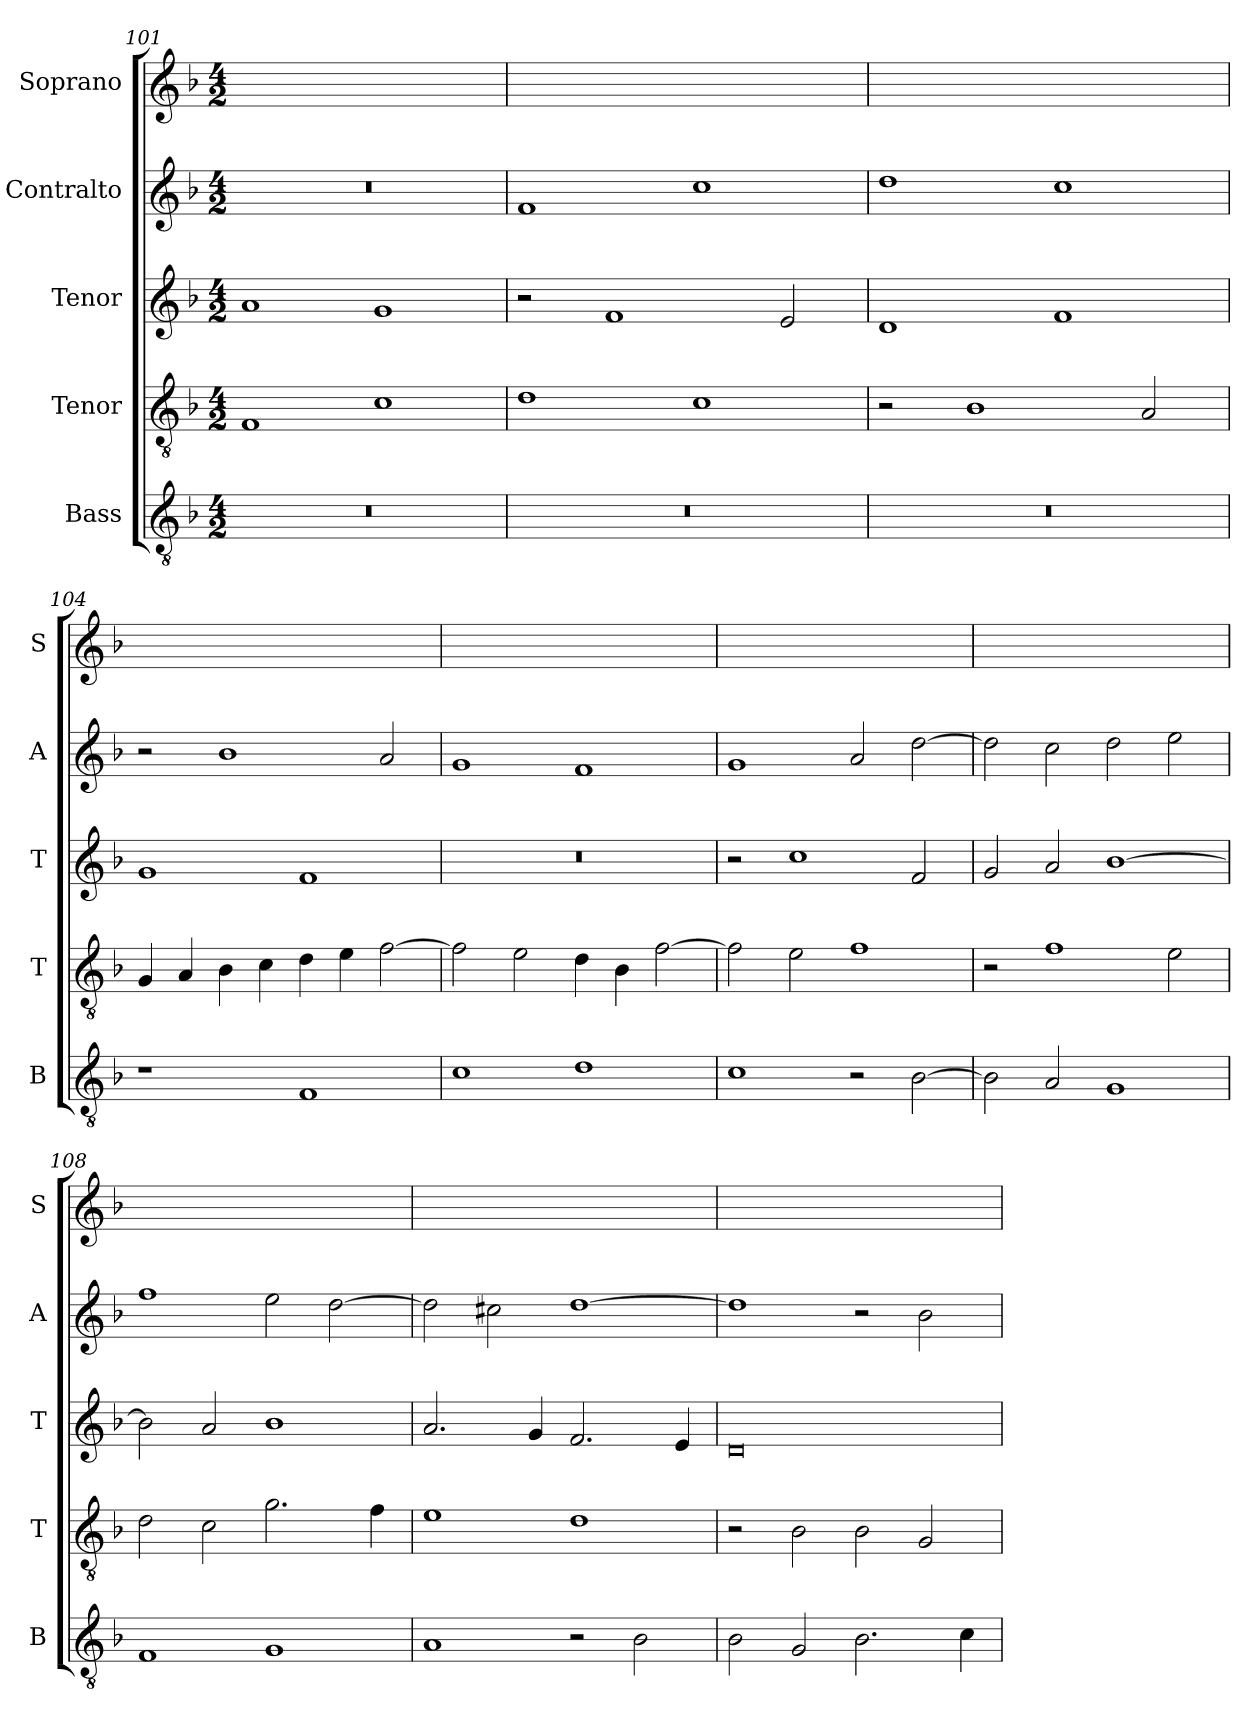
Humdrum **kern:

**kern	**kern	**kern	**kern	**kern
*part5	*part4	*part3	*part2	*part1
*staff5	*staff4	*staff3	*staff2	*staff1
*I"Bass	*I"Tenor	*I"Tenor	*I"Contralto	*I"Soprano
*I'B	*I'T	*I'T	*I'A	*I'S
*clefGv2	*clefGv2	*clefG2	*clefG2	*clefG2
*k[b-]	*k[b-]	*k[b-]	*k[b-]	*k[b-]
*F:ion	*F:ion	*F:ion	*F:ion	*F:ion
*M4/2	*M4/2	*M4/2	*M4/2	*M4/2
=101	=101	=101	=101	=101
0r	1F	1a	0r	0ryy
.	1c	1g	.	.
=102	=102	=102	=102	=102
0r	1d	2r	1f	0ryy
.	.	1f	.	.
.	1c	.	1cc	.
.	.	2e	.	.
=103	=103	=103	=103	=103
0r	2r	1d	1dd	0ryy
.	1B-	.	.	.
.	.	1f	1cc	.
.	2A	.	.	.
=104	=104	=104	=104	=104
1r	4G	1g	2r	0ryy
.	4A	.	.	.
.	4B-	.	1b-	.
.	4c	.	.	.
1F	4d	1f	.	.
.	4e	.	.	.
.	[2f	.	2a	.
=105	=105	=105	=105	=105
1c	2f]	0r	1g	0ryy
.	2e	.	.	.
1d	4d	.	1f	.
.	4B-	.	.	.
.	[2f	.	.	.
=106	=106	=106	=106	=106
1c	2f]	2r	1g	0ryy
.	2e	1cc	.	.
2r	1f	.	2a	.
[2B-	.	2f	[2dd	.
=107	=107	=107	=107	=107
2B-]	2r	2g	2dd]	0ryy
2A	1f	2a	2cc	.
1G	.	[1b-	2dd	.
.	2e	.	2ee	.
=108	=108	=108	=108	=108
1F	2d	2b-]	1ff	0ryy
.	2c	2a	.	.
1G	2.g	1b-	2ee	.
.	.	.	[2dd	.
.	4f	.	.	.
=109	=109	=109	=109	=109
1A	1e	2.a	2dd]	0ryy
.	.	.	2cc#X	.
.	.	4g	.	.
2r	1d	2.f	[1dd	.
2B-	.	.	.	.
.	.	4e	.	.
=110	=110	=110	=110	=110
2B-	2r	0d	1dd]	0ryy
2G	2B-	.	.	.
2.B-	2B-	.	2r	.
.	2G	.	2b-	.
4c	.	.	.	.
=	=	=	=	=
*-	*-	*-	*-	*-
